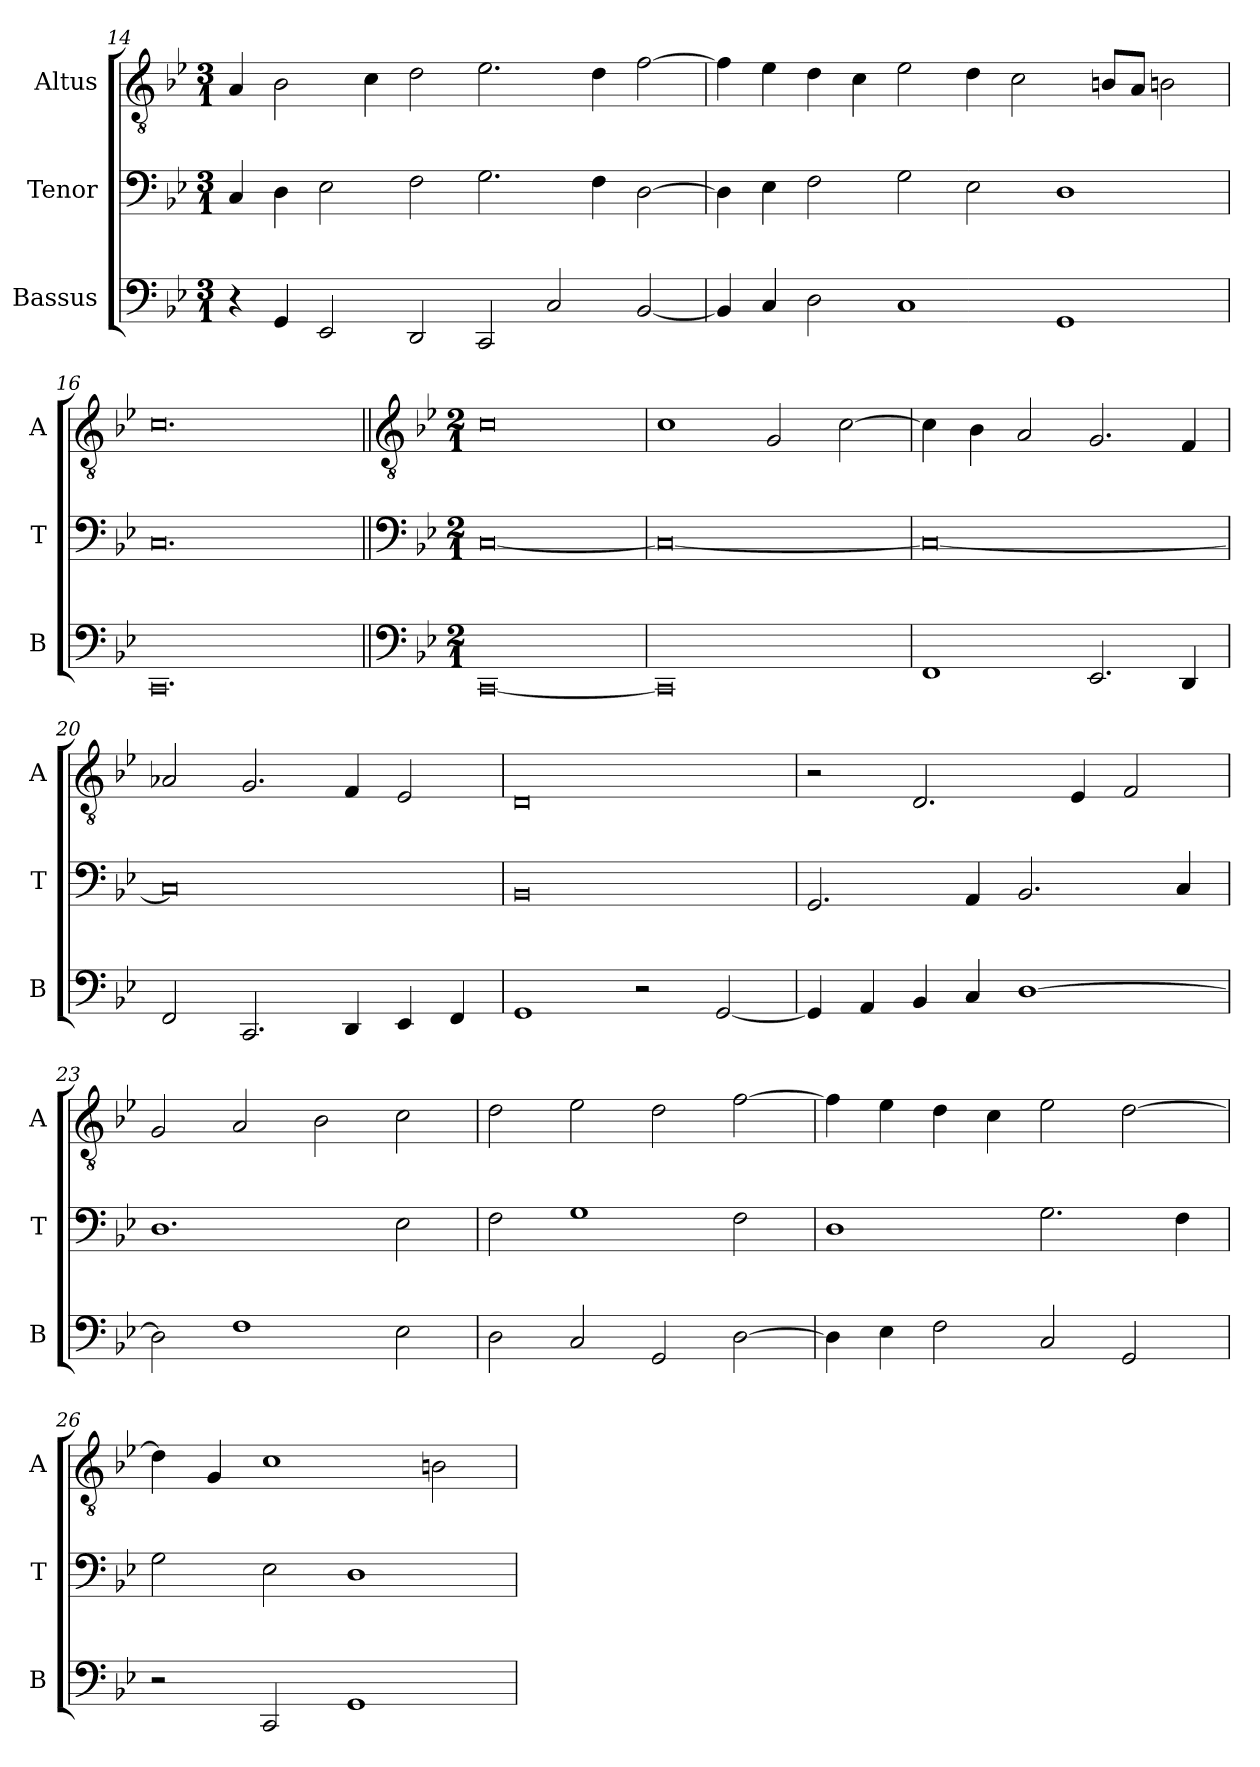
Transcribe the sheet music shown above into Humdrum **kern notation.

**kern	**kern	**kern
*part3	*part2	*part1
*staff3	*staff2	*staff1
*I"Bassus	*I"Tenor	*I"Altus
*I'B	*I'T	*I'A
*clefF4	*clefF4	*clefGv2
*k[b-e-]	*k[b-e-]	*k[b-e-]
*M3/1	*M3/1	*M3/1
=14	=14	=14
4r	4C/	4A/
4GG/	4D\	2B-\
2EE-/	2E-\	.
.	.	4c\
2DD/	2F\	2d\
2CC/	2.G\	2.e-\
2C/	.	.
.	4F\	4d\
[2BB-/	[2D\	[2f\
=15	=15	=15
4BB-/]	4D\]	4f\]
4C/	4E-\	4e-\
2D\	2F\	4d\
.	.	4c\
1C	2G\	2e-\
.	2E-\	4d\
.	.	2c\
1GG	1D	.
.	.	8Bn/L
.	.	8A/J
.	.	2Bn\
=16	=16	=16
0.CC	0.C	0.c
!!LO:LB:g=z
=17||	=17||	=17||
*clefF4	*clefF4	*clefGv2
*k[b-e-]	*k[b-e-]	*k[b-e-]
*M2/1	*M2/1	*M2/1
[0CC	[0C	0c
=18	=18	=18
0CC]	0C_	1c
.	.	2G/
.	.	[2c\
=19	=19	=19
1FF	0C_	4c\]
.	.	4B-\
.	.	2A/
2.EE-/	.	2.G/
4DD/	.	4F/
=20	=20	=20
2FF/	0C]	2A-X/
2.CC/	.	2.G/
4DD/	.	4F/
4EE-/	.	2E-/
4FF/	.	.
=21	=21	=21
1GG	0BB-	0D
2r	.	.
[2GG/	.	.
=22	=22	=22
4GG/]	2.GG/	2r
4AA/	.	.
4BB-/	.	2.D/
4C/	4AA/	.
[1D	2.BB-/	.
.	.	4E-/
.	.	2F/
.	4C/	.
=23	=23	=23
2D\]	1.D	2G/
1F	.	2A/
.	.	2B-\
2E-\	2E-\	2c\
=24	=24	=24
2D\	2F\	2d\
2C/	1G	2e-\
2GG/	.	2d\
[2D\	2F\	[2f\
=25	=25	=25
4D\]	1D	4f\]
4E-\	.	4e-\
2F\	.	4d\
.	.	4c\
2C/	2.G\	2e-\
2GG/	.	[2d\
.	4F\	.
=26	=26	=26
2r	2G\	4d\]
.	.	4G/
2CC/	2E-\	1c
1GG	1D	.
.	.	2Bn\
=	=	=
*-	*-	*-
